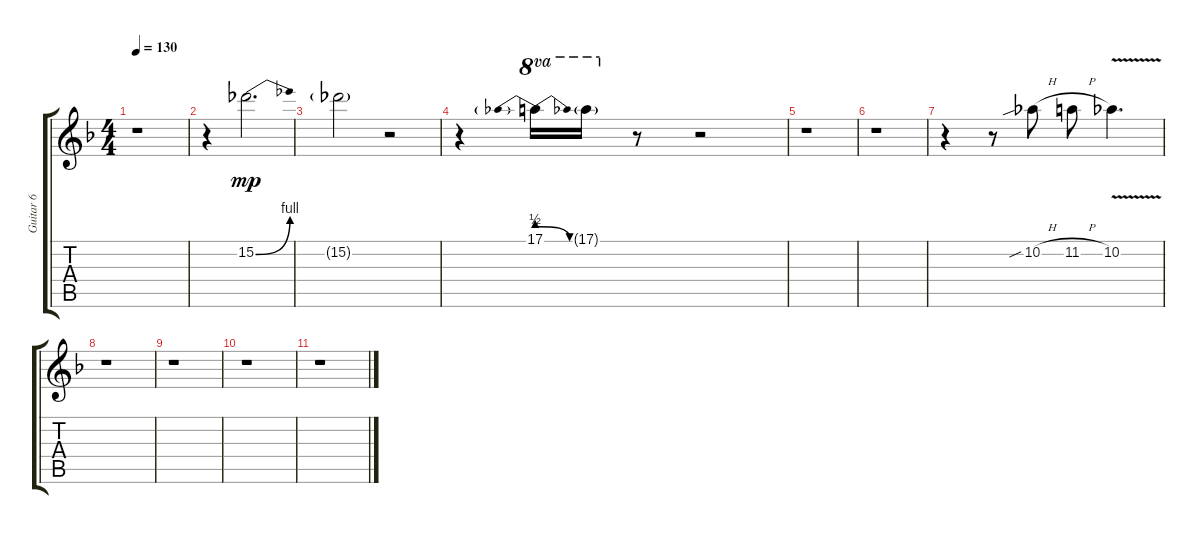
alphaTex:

\track ("Guitar 6" "Guitar 6") {instrument distortionguitar}
\staff {score tabs}
\tuning (Eb4 Bb3 Gb3 Db3 Ab2 Db2) {hide}
\ts (4 4)
\tempo 130
\clef g2
\ks f
r.1{dy mp} |
r.4 15.2{be (bend 0 0 60 4)}.2{d} |
15.2{g}.2 r.2 |
r.4 17.1{be (prebendrelease 0 2 60 0)}.16{ot 8va} 17.1{g}.16{ot 8va} r.8 r.2 |
r.1 |
r.1 |
r.4 r.8 10.2{sib h}.8 11.2{h}.8 10.2{v}.4{d} |
r.1 |
r.1 |
r.1 |
r.1
